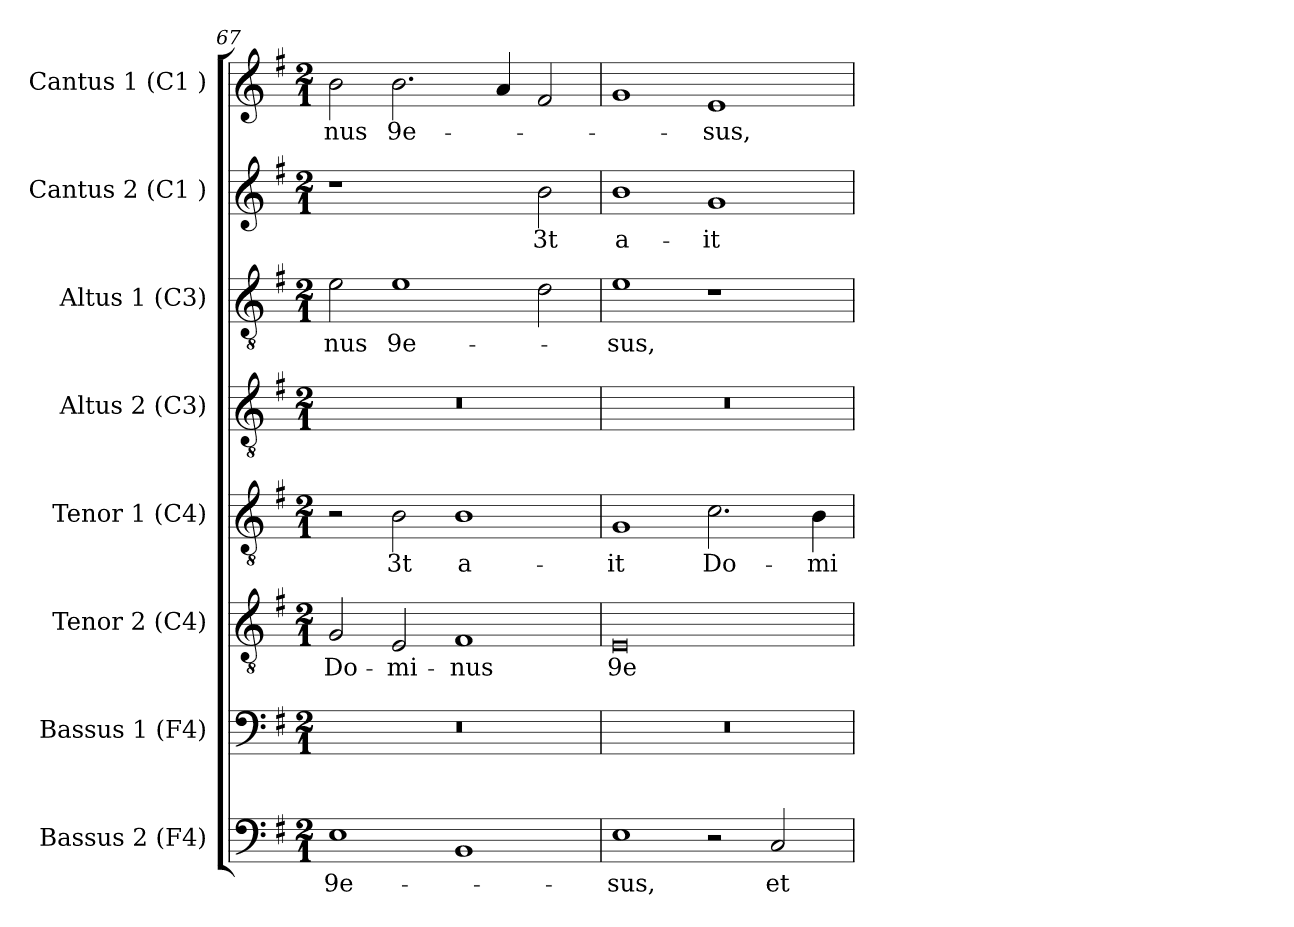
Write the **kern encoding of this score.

**kern	**text	**kern	**kern	**text	**kern	**text	**kern	**kern	**text	**kern	**text	**kern	**text
*part8	*part8	*part7	*part6	*part6	*part5	*part5	*part4	*part3	*part3	*part2	*part2	*part1	*part1
*staff8	*staff8	*staff7	*staff6	*staff6	*staff5	*staff5	*staff4	*staff3	*staff3	*staff2	*staff2	*staff1	*staff1
*I"Bassus 2 (F4)	*	*I"Bassus 1 (F4)	*I"Tenor 2 (C4)	*	*I"Tenor 1 (C4)	*	*I"Altus 2 (C3)	*I"Altus 1 (C3)	*	*I"Cantus 2 (C1 )	*	*I"Cantus 1 (C1 )	*
*I'B2	*	*I'B1	*I'T2	*	*I'T1	*	*I'A2	*I'A1	*	*I'C2	*	*I'C1	*
*clefF4	*	*clefF4	*clefGv2	*	*clefGv2	*	*clefGv2	*clefGv2	*	*clefG2	*	*clefG2	*
*k[f#]	*	*k[f#]	*k[f#]	*	*k[f#]	*	*k[f#]	*k[f#]	*	*k[f#]	*	*k[f#]	*
*G:	*	*G:	*G:	*	*G:	*	*G:	*G:	*	*G:	*	*G:	*
*M2/1	*	*M2/1	*M2/1	*	*M2/1	*	*M2/1	*M2/1	*	*M2/1	*	*M2/1	*
=67	=67	=67	=67	=67	=67	=67	=67	=67	=67	=67	=67	=67	=67
!	!LO:LY:b:cj	!	!	!LO:LY:b:cj	!	!	!	!	!LO:LY:b:cj	!	!	!	!LO:LY:b:cj
1E	9e-	0r	2G/	Do-	2r	.	0r	2e\	-nus	1r	.	2b\	-nus
!	!	!	!	!LO:LY:b:cj	!	!LO:LY:b:cj	!	!	!LO:LY:b:cj	!	!	!	!LO:LY:b:cj
.	.	.	2E/	-mi-	2B\	3t	.	1e	9e-	.	.	2.b\	9e-
!	!	!	!	!LO:LY:b:cj	!	!LO:LY:b:rj	!	!	!	!	!	!	!
1BB	.	.	1F#	-nus	1B	a-	.	.	.	2ryy	.	.	.
.	.	.	.	.	.	.	.	.	.	.	.	4a/	.
!	!	!	!	!	!	!	!	!	!	!	!LO:LY:b:cj	!	!
.	.	.	.	.	.	.	.	2d\	.	2b\	3t	2f#/	.
=68	=68	=68	=68	=68	=68	=68	=68	=68	=68	=68	=68	=68	=68
!	!LO:LY:b:cj	!	!	!LO:LY:b:rj	!	!LO:LY:b:cj	!	!	!LO:LY:b:cj	!	!LO:LY:b:rj	!	!
1E	-sus,	0r	0E	9e-	1G	-it	0r	1e	-sus,	1b	a-	1g	.
!	!	!	!	!	!	!LO:LY:b:cj	!	!	!	!	!LO:LY:b:cj	!	!LO:LY:b:cj
2r	.	.	.	.	2.c\	Do-	.	1r	.	1g	-it	1e	-sus,
!	!LO:LY:b:cj	!	!	!	!	!	!	!	!	!	!	!	!
2C/	et	.	.	.	.	.	.	.	.	.	.	.	.
!	!	!	!	!	!	!LO:LY:b:cj	!	!	!	!	!	!	!
.	.	.	.	.	4B\	-mi-	.	.	.	.	.	.	.
=	=	=	=	=	=	=	=	=	=	=	=	=	=
*-	*-	*-	*-	*-	*-	*-	*-	*-	*-	*-	*-	*-	*-
